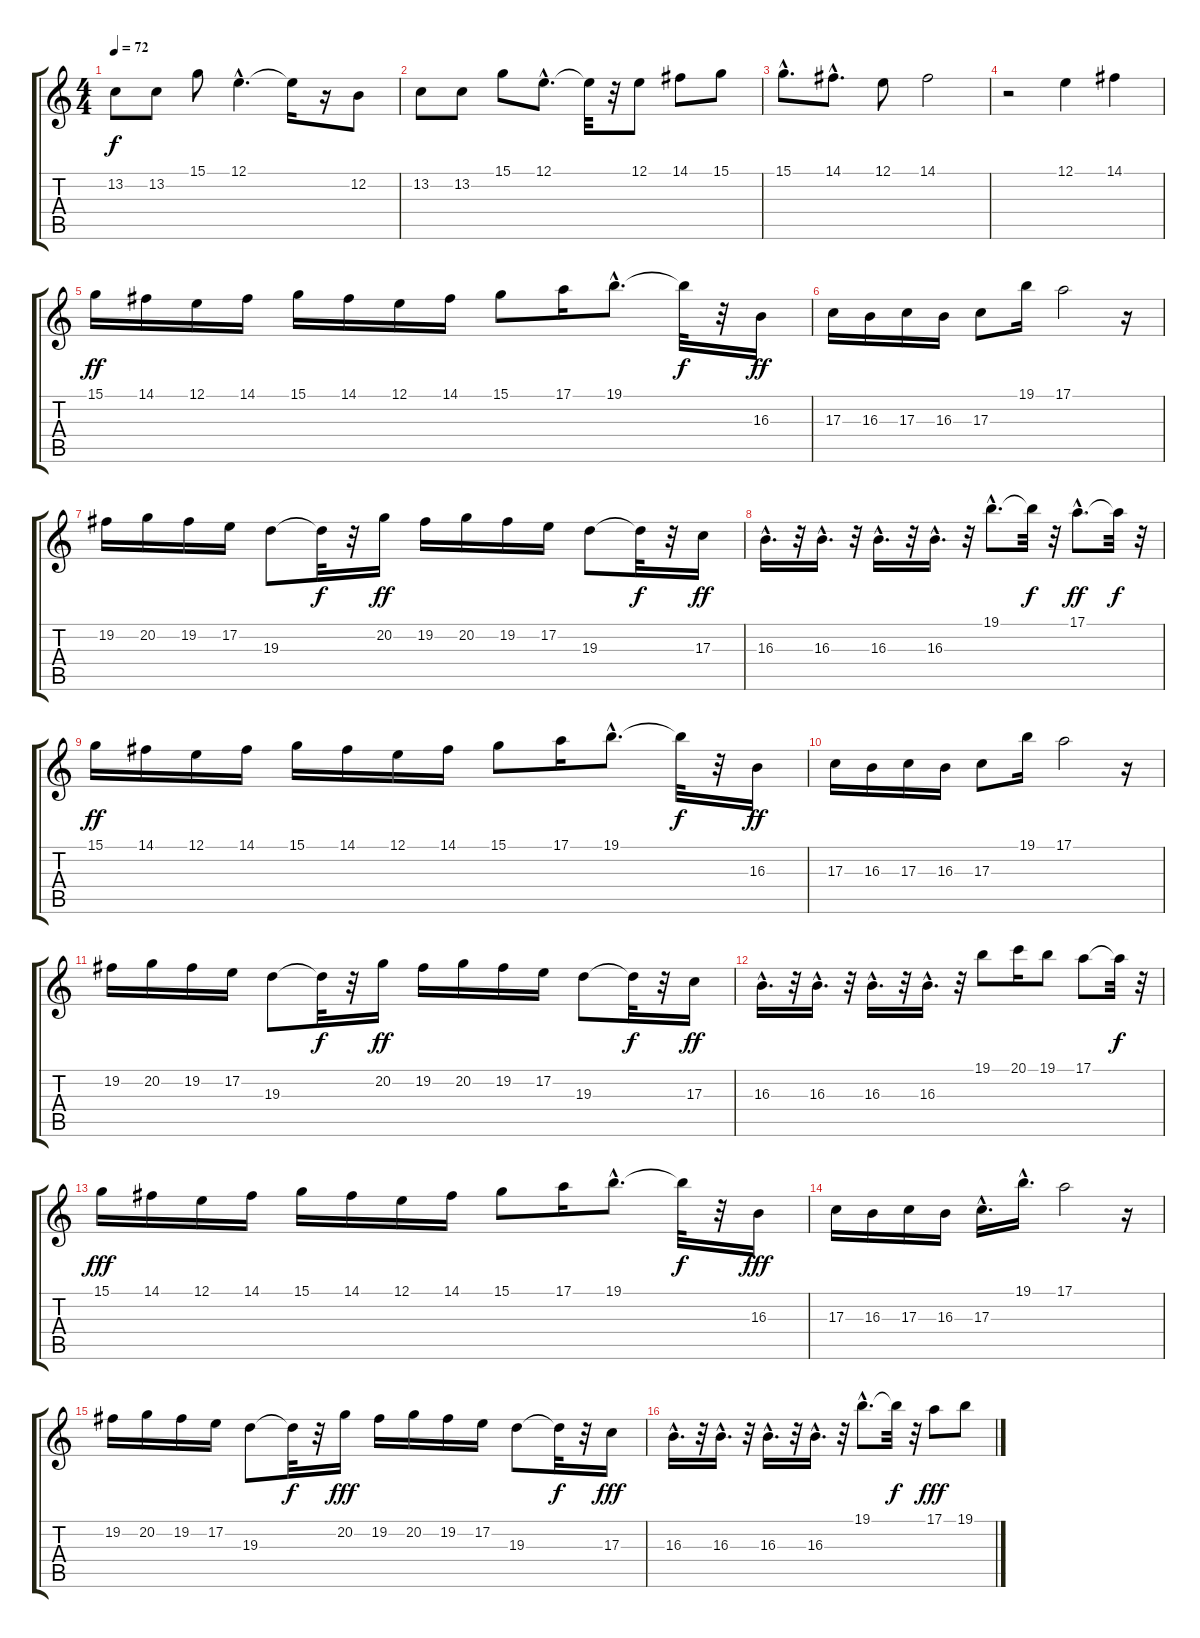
\track "" {instrument panflute}
\staff {score tabs}
\tuning (E4 B3 G3 D3 A2 E2) {hide}
\ts (4 4)
\tempo 72
\clef g2
\ks c
13.2.8{dy f} 13.2.8 15.1.8 12.1{hac}.4{d} 12.1{t}.16 r.16 12.2.8 |
13.2.8 13.2.8 15.1.8 12.1{hac}.8{d} 12.1{t}.32 r.32 12.1.8 14.1.8 15.1.8 |
15.1{hac}.8{d} 14.1{hac}.8{d} 12.1.8 14.1.2 |
r.2 12.1.4 14.1.4 |
15.1.16{dy ff} 14.1.16 12.1.16 14.1.16 15.1.16 14.1.16 12.1.16 14.1.16 15.1.8 17.1.16 19.1{hac}.8{d} 19.1{t}.32{dy f} r.32 16.3.16{dy ff} |
17.3.16 16.3.16 17.3.16 16.3.16 17.3.8 19.1.16 17.1.2 r.16 |
19.2.16 20.2.16 19.2.16 17.2.16 19.3.8 19.3{t}.32{dy f} r.32 20.2.16{dy ff} 19.2.16 20.2.16 19.2.16 17.2.16 19.3.8 19.3{t}.32{dy f} r.32 17.3.16{dy ff} |
16.3{hac}.16{d} r.32 16.3{hac}.16{d} r.32 16.3{hac}.16{d} r.32 16.3{hac}.16{d} r.32 19.1{hac}.8{d} 19.1{t}.32{dy f} r.32 17.1{hac}.8{d dy ff} 17.1{t}.32{dy f} r.32 |
15.1.16{dy ff} 14.1.16 12.1.16 14.1.16 15.1.16 14.1.16 12.1.16 14.1.16 15.1.8 17.1.16 19.1{hac}.8{d} 19.1{t}.32{dy f} r.32 16.3.16{dy ff} |
17.3.16 16.3.16 17.3.16 16.3.16 17.3.8 19.1.16 17.1.2 r.16 |
19.2.16 20.2.16 19.2.16 17.2.16 19.3.8 19.3{t}.32{dy f} r.32 20.2.16{dy ff} 19.2.16 20.2.16 19.2.16 17.2.16 19.3.8 19.3{t}.32{dy f} r.32 17.3.16{dy ff} |
16.3{hac}.16{d} r.32 16.3{hac}.16{d} r.32 16.3{hac}.16{d} r.32 16.3{hac}.16{d} r.32 19.1.8 20.1.16 19.1.8 17.1.8 17.1{t}.32{dy f} r.32 |
15.1.16{dy fff} 14.1.16 12.1.16 14.1.16 15.1.16 14.1.16 12.1.16 14.1.16 15.1.8 17.1.16 19.1{hac}.8{d} 19.1{t}.32{dy f} r.32 16.3.16{dy fff} |
17.3.16 16.3.16 17.3.16 16.3.16 17.3{hac}.16{d} 19.1{hac}.16{d} 17.1.2 r.16 |
19.2.16 20.2.16 19.2.16 17.2.16 19.3.8 19.3{t}.32{dy f} r.32 20.2.16{dy fff} 19.2.16 20.2.16 19.2.16 17.2.16 19.3.8 19.3{t}.32{dy f} r.32 17.3.16{dy fff} |
16.3{hac}.16{d} r.32 16.3{hac}.16{d} r.32 16.3{hac}.16{d} r.32 16.3{hac}.16{d} r.32 19.1{hac}.8{d} 19.1{t}.32{dy f} r.32 17.1.8{dy fff} 19.1.8
